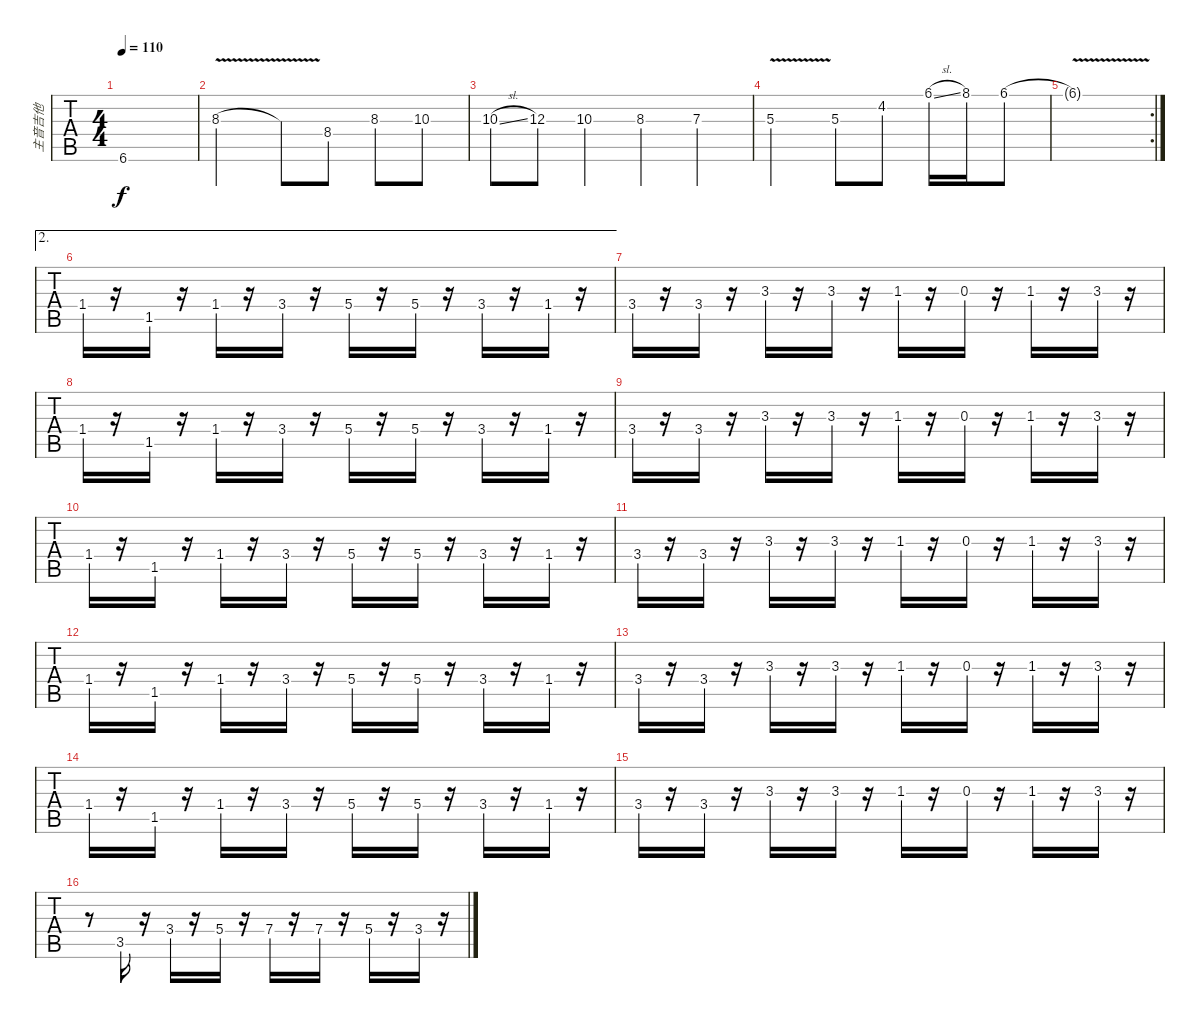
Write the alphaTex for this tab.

\track ("主音吉他" "主音吉他") {instrument overdrivenguitar}
\staff {tabs}
\tuning (E4 B3 G3 D3 A2 E2) {hide}
\ts (4 4)
\tempo 110
\clef g2
\ks c
6.6{t}.1{dy f} |
8.3{v}.2 8.3{t}.8 8.4.8 8.3.8 10.3.8 |
10.3{sl}.8 12.3.8 10.3.4 8.3.4 7.3.4 |
5.3{v}.2 5.3.8 4.2.8 6.1{sl}.16 8.1.16 6.1.8 |
\rc 2
6.1{v t}.1 |
\ae 2
1.4.16 r.16 1.5.16 r.16 1.4.16 r.16 3.4.16 r.16 5.4.16 r.16 5.4.16 r.16 3.4.16 r.16 1.4.16 r.16 |
3.4.16 r.16 3.4.16 r.16 3.3.16 r.16 3.3.16 r.16 1.3.16 r.16 0.3.16 r.16 1.3.16 r.16 3.3.16 r.16 |
1.4.16 r.16 1.5.16 r.16 1.4.16 r.16 3.4.16 r.16 5.4.16 r.16 5.4.16 r.16 3.4.16 r.16 1.4.16 r.16 |
3.4.16 r.16 3.4.16 r.16 3.3.16 r.16 3.3.16 r.16 1.3.16 r.16 0.3.16 r.16 1.3.16 r.16 3.3.16 r.16 |
1.4.16 r.16 1.5.16 r.16 1.4.16 r.16 3.4.16 r.16 5.4.16 r.16 5.4.16 r.16 3.4.16 r.16 1.4.16 r.16 |
3.4.16 r.16 3.4.16 r.16 3.3.16 r.16 3.3.16 r.16 1.3.16 r.16 0.3.16 r.16 1.3.16 r.16 3.3.16 r.16 |
1.4.16 r.16 1.5.16 r.16 1.4.16 r.16 3.4.16 r.16 5.4.16 r.16 5.4.16 r.16 3.4.16 r.16 1.4.16 r.16 |
3.4.16 r.16 3.4.16 r.16 3.3.16 r.16 3.3.16 r.16 1.3.16 r.16 0.3.16 r.16 1.3.16 r.16 3.3.16 r.16 |
1.4.16 r.16 1.5.16 r.16 1.4.16 r.16 3.4.16 r.16 5.4.16 r.16 5.4.16 r.16 3.4.16 r.16 1.4.16 r.16 |
3.4.16 r.16 3.4.16 r.16 3.3.16 r.16 3.3.16 r.16 1.3.16 r.16 0.3.16 r.16 1.3.16 r.16 3.3.16 r.16 |
r.8 3.5.16 r.16 3.4.16 r.16 5.4.16 r.16 7.4.16 r.16 7.4.16 r.16 5.4.16 r.16 3.4.16 r.16
